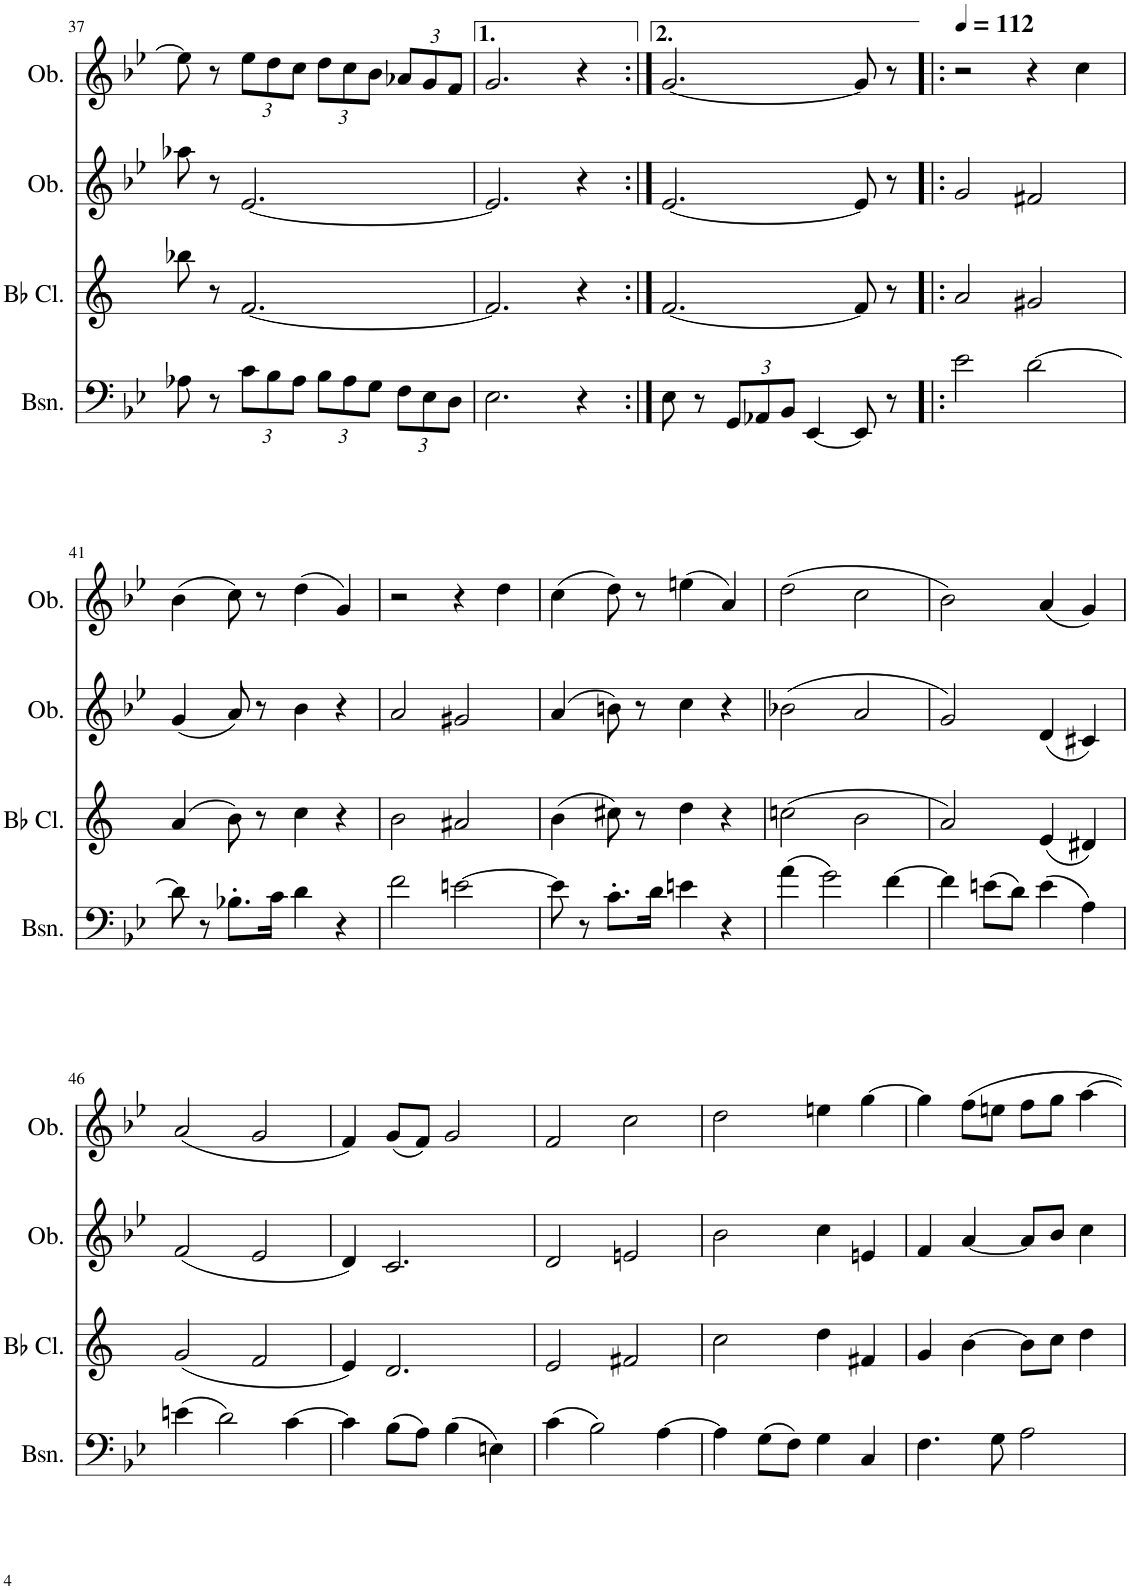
**kern	**kern	**kern	**kern
*part4	*part3	*part2	*part1
*staff4	*staff3	*staff2	*staff1
*I"Bassoon	*I"Bb Clarinet	*I"Oboe	*I"Oboe
*I'Bsn.	*I'Bb Cl.	*I'Ob.	*I'Ob.
!!LO:PB:g=z
*clefF4	*clefG2	*clefG2	*clefG2
*	*Trd1c2	*	*
*k[b-e-]	*k[]	*k[b-e-]	*k[b-e-]
*M4/4	*M4/4	*M4/4	*M4/4
=37	=37	=37	=37
8A-X\	8bb-X\	8aa-X\	8ee-\]
8r	8r	8r	8r
*Xbrackettup	*	*	*Xbrackettup
12c\L	[2.f/	[2.e-/	12ee-\L
12B-\	.	.	12dd\
12A-\J	.	.	12cc\J
12B-\L	.	.	12dd\L
12A-\	.	.	12cc\
12G\J	.	.	12b-\J
12F\L	.	.	12a-X/L
12E-\	.	.	12g/
12D\J	.	.	12f/J
=38	=38	=38	=38
2.E-\	2.f/]	2.e-/]	2.g/
4r	4r	4r	4r
=39:|!	=39:|!	=39:|!	=39:|!
8E-\	[2.f/	[2.e-/	[2.g/
8r	.	.	.
12GG/L	.	.	.
12AA-X/	.	.	.
12BB-/J	.	.	.
[4EE-/	.	.	.
8EE-/]	8f/]	8e-/]	8g/]
8r	8r	8r	8r
=40!|:	=40!|:	=40!|:	=40!|:
*	*	*	*MM112
2e-\	2a/	2g/	2r
[2d\	2g#X/	2f#X/	4r
.	.	.	4cc\
!!LO:LB:g=z
=41	=41	=41	=41
8d\]	(4a/	(4g/	(4b-\
8r	.	.	.
8.B-X'\L	8b\)	8a/)	8cc\)
.	8r	8r	8r
16c\Jk	.	.	.
4d\	4cc\	4b-\	(4dd\
4r	4r	4r	4g/)
=42	=42	=42	=42
2f\	2b\	2a/	2r
[2en\	2a#X/	2g#X/	4r
.	.	.	4dd\
=43	=43	=43	=43
8e\]	(4b\	(4a/	(4cc\
8r	.	.	.
8.c'\L	8cc#X\)	8bn\)	8dd\)
.	8r	8r	8r
16d\Jk	.	.	.
4en\	4dd\	4cc\	(4een\
4r	4r	4r	4a/)
=44	=44	=44	=44
(4a\	(2ccn\	(2b-X\	(2dd\
2g\)	.	.	.
.	2b\	2a/	2cc\
[4f\	.	.	.
=45	=45	=45	=45
4f\]	2a/)	2g/)	2b-\)
(8en\L	.	.	.
8d\J)	.	.	.
(4e\	(4e/	(4d/	(4a/
4A\)	4d#X/)	4c#X/)	4g/)
!!LO:LB:g=z
=46	=46	=46	=46
(4en\	(2g/	(2f/	(2a/
2d\)	.	.	.
.	2f/	2e-/	2g/
[4c\	.	.	.
=47	=47	=47	=47
4c\]	4e/)	4d/)	4f/)
(8B-\L	2.d/	2.c/	(8g/L
8A\J)	.	.	8f/J)
(4B-\	.	.	2g/
4En\)	.	.	.
=48	=48	=48	=48
(4c\	2e/	2d/	2f/
2B-\)	.	.	.
.	2f#X/	2en/	2cc\
[4A\	.	.	.
=49	=49	=49	=49
4A\]	2cc\	2b-\	2dd\
(8G\L	.	.	.
8F\J)	.	.	.
4G\	4dd\	4cc\	4een\
4C/	4f#X/	4en/	[4gg\
=50	=50	=50	=50
4.F\	4g/	4f/	4gg\]
.	[4b\	[4a/	8ff\L
8G\	.	.	8een\J
2A\	8b\L]	8a/L]	8ff\L
.	8cc\J	8b-/J	8gg\J
.	4dd\	4cc\	[4aa\
=	=	=	=
*-	*-	*-	*-
